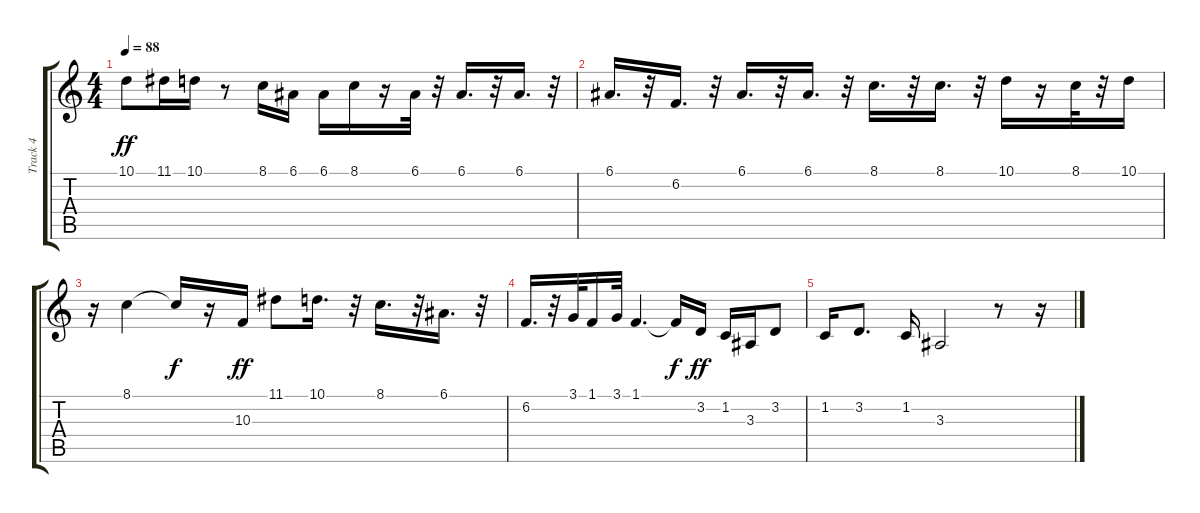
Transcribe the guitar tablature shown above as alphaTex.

\track ("Track 4" "Track 4") {instrument flute}
\staff {score tabs}
\tuning (E4 B3 G3 D3 A2 E2) {hide}
\ts (4 4)
\tempo 88
\clef g2
\ks c
10.1.8{dy ff} 11.1.16 10.1.16 r.8 8.1.16 6.1.16 6.1.16 8.1.16 r.16 6.1.32 r.32 6.1.16{d} r.32 6.1.16{d} r.32 |
6.1.16{d} r.32 6.2.16{d} r.32 6.1.16{d} r.32 6.1.16{d} r.32 8.1.16{d} r.32 8.1.16{d} r.32 10.1.16 r.16 8.1.32 r.32 10.1.16 |
r.16 8.1.4 8.1{t}.16{dy f} r.16 10.3.16{dy ff} 11.1.8 10.1.16{d} r.32 8.1.16{d} r.32 6.1.16{d} r.32 |
6.2.16{d} r.32 3.1.32 1.1.16 3.1.32 1.1.4{d} 1.1{t}.16{dy f} 3.2.16{dy ff} 1.2.16 3.3.16 3.2.8 |
1.2.16 3.2.8{d} 1.2.16 3.3.2 r.8 r.16
